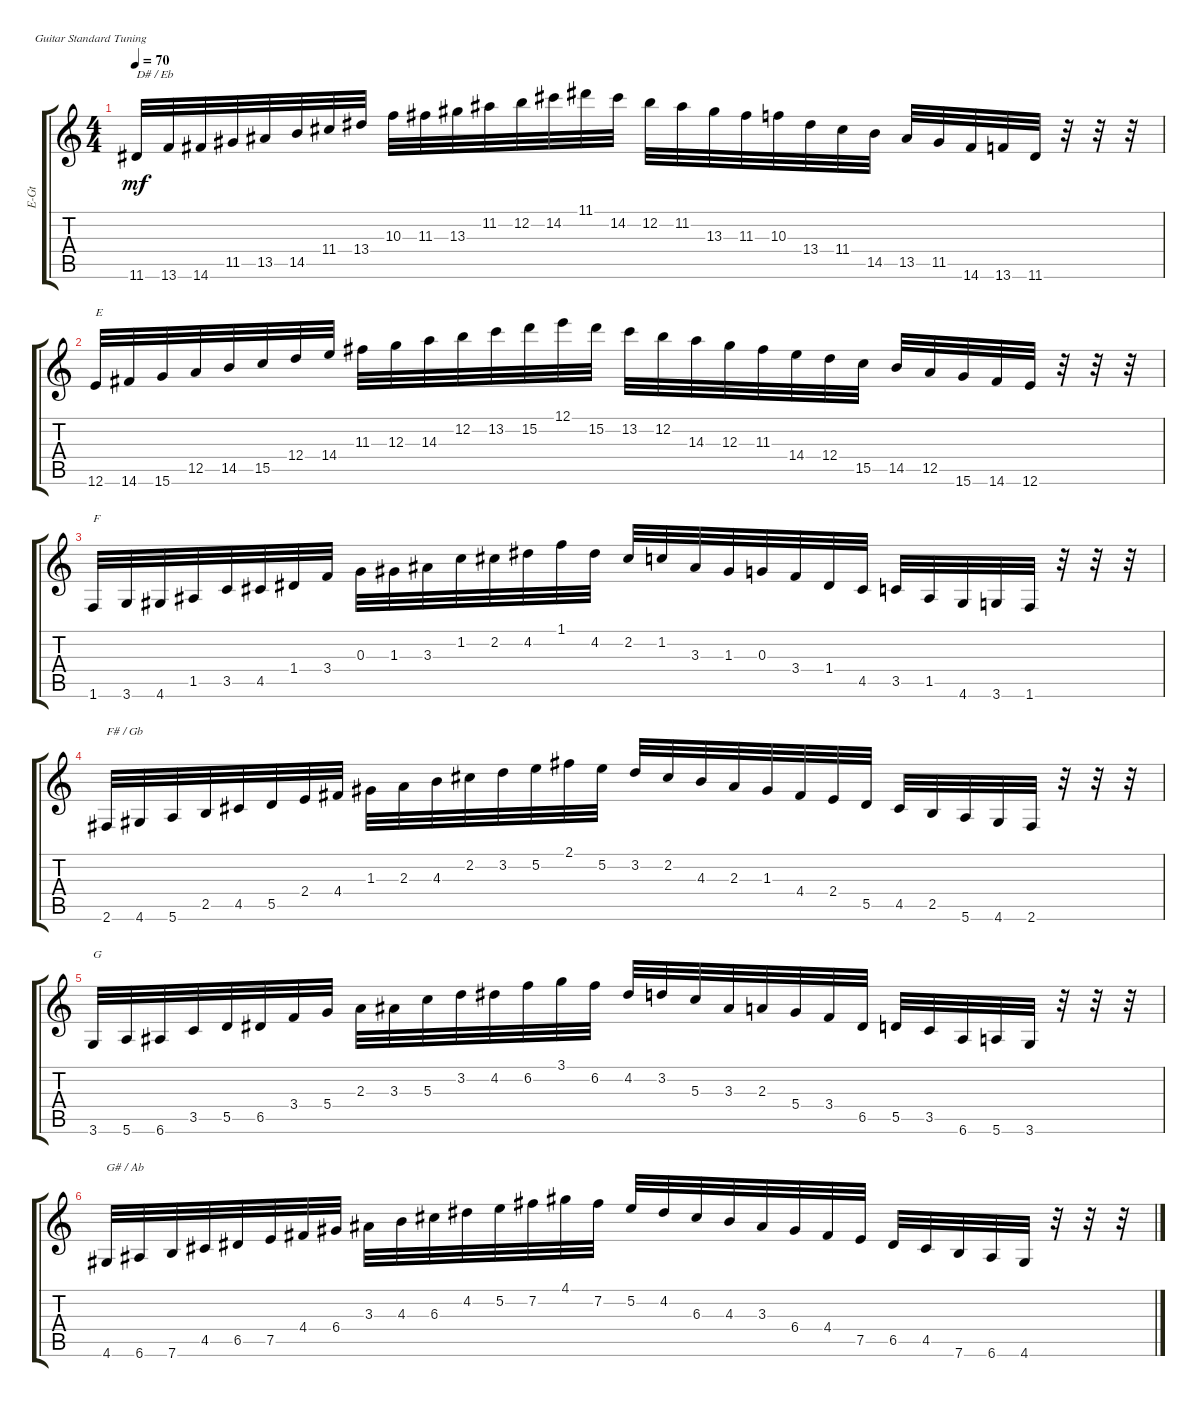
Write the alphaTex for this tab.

\defaultSystemsLayout 4
\bracketExtendMode groupsimilarinstruments
\otherSystemsTrackNameOrientation horizontal
\track ("Electric Guitar" "E-Gt") {instrument overdrivenguitar}
\staff {score tabs}
\tuning (E4 B3 G3 D3 A2 E2)
\ts (4 4)
\tempo 70
\clef g2
\ks c
11.6{acc #}.32{txt "D# / Eb" dy mf beam Up} 13.6.32{beam Up} 14.6{acc #}.32{beam Up} 11.5{acc #}.32{beam Up} 13.5{acc #}.32{beam Up} 14.5.32{beam Up} 11.4{acc #}.32{beam Up} 13.4{acc #}.32{beam Up} 10.3.32{beam Down} 11.3{acc #}.32{beam Down} 13.3{acc #}.32{beam Down} 11.2{acc #}.32{beam Down} 12.2.32{beam Down} 14.2{acc #}.32{beam Down} 11.1{acc #}.32{beam Down} 14.2{acc #}.32{beam Down} 12.2.32{beam Down} 11.2{acc #}.32{beam Down} 13.3{acc #}.32{beam Down} 11.3{acc #}.32{beam Down} 10.3.32{beam Down} 13.4{acc #}.32{beam Down} 11.4{acc #}.32{beam Down} 14.5.32{beam Down} 13.5{acc #}.32{beam Up} 11.5{acc #}.32{beam Up} 14.6{acc #}.32{beam Up} 13.6.32{beam Up} 11.6{acc #}.32{beam Up} r.32{beam Down} r.32{beam Down} r.32{beam Down} |
12.6.32{txt "E" beam Up} 14.6{acc #}.32{beam Up} 15.6.32{beam Up} 12.5.32{beam Up} 14.5.32{beam Up} 15.5.32{beam Up} 12.4.32{beam Up} 14.4.32{beam Up} 11.3{acc #}.32{beam Down} 12.3.32{beam Down} 14.3.32{beam Down} 12.2.32{beam Down} 13.2.32{beam Down} 15.2.32{beam Down} 12.1.32{beam Down} 15.2.32{beam Down} 13.2.32{beam Down} 12.2.32{beam Down} 14.3.32{beam Down} 12.3.32{beam Down} 11.3{acc #}.32{beam Down} 14.4.32{beam Down} 12.4.32{beam Down} 15.5.32{beam Down} 14.5.32{beam Up} 12.5.32{beam Up} 15.6.32{beam Up} 14.6{acc #}.32{beam Up} 12.6.32{beam Up} r.32{beam Down} r.32{beam Down} r.32{beam Down} |
1.6.32{txt "F" beam Up} 3.6.32{beam Up} 4.6{acc #}.32{beam Up} 1.5{acc #}.32{beam Up} 3.5.32{beam Up} 4.5{acc #}.32{beam Up} 1.4{acc #}.32{beam Up} 3.4.32{beam Up} 0.3.32{beam Down} 1.3{acc #}.32{beam Down} 3.3{acc #}.32{beam Down} 1.2.32{beam Down} 2.2{acc #}.32{beam Down} 4.2{acc #}.32{beam Down} 1.1.32{beam Down} 4.2{acc #}.32{beam Down} 2.2{acc #}.32{beam Up} 1.2.32{beam Up} 3.3{acc #}.32{beam Up} 1.3{acc #}.32{beam Up} 0.3.32{beam Up} 3.4.32{beam Up} 1.4{acc #}.32{beam Up} 4.5{acc #}.32{beam Up} 3.5.32{beam Up} 1.5{acc #}.32{beam Up} 4.6{acc #}.32{beam Up} 3.6.32{beam Up} 1.6.32{beam Up} r.32{beam Down} r.32{beam Down} r.32{beam Down} |
2.6{acc #}.32{txt "F# / Gb" beam Up} 4.6{acc #}.32{beam Up} 5.6.32{beam Up} 2.5.32{beam Up} 4.5{acc #}.32{beam Up} 5.5.32{beam Up} 2.4.32{beam Up} 4.4{acc #}.32{beam Up} 1.3{acc #}.32{beam Down} 2.3.32{beam Down} 4.3.32{beam Down} 2.2{acc #}.32{beam Down} 3.2.32{beam Down} 5.2.32{beam Down} 2.1{acc #}.32{beam Down} 5.2.32{beam Down} 3.2.32{beam Up} 2.2{acc #}.32{beam Up} 4.3.32{beam Up} 2.3.32{beam Up} 1.3{acc #}.32{beam Up} 4.4{acc #}.32{beam Up} 2.4.32{beam Up} 5.5.32{beam Up} 4.5{acc #}.32{beam Up} 2.5.32{beam Up} 5.6.32{beam Up} 4.6{acc #}.32{beam Up} 2.6{acc #}.32{beam Up} r.32{beam Down} r.32{beam Down} r.32{beam Down} |
3.6.32{txt "G" beam Up} 5.6.32{beam Up} 6.6{acc #}.32{beam Up} 3.5.32{beam Up} 5.5.32{beam Up} 6.5{acc #}.32{beam Up} 3.4.32{beam Up} 5.4.32{beam Up} 2.3.32{beam Down} 3.3{acc #}.32{beam Down} 5.3.32{beam Down} 3.2.32{beam Down} 4.2{acc #}.32{beam Down} 6.2.32{beam Down} 3.1.32{beam Down} 6.2.32{beam Down} 4.2{acc #}.32{beam Up} 3.2.32{beam Up} 5.3.32{beam Up} 3.3{acc #}.32{beam Up} 2.3.32{beam Up} 5.4.32{beam Up} 3.4.32{beam Up} 6.5{acc #}.32{beam Up} 5.5.32{beam Up} 3.5.32{beam Up} 6.6{acc #}.32{beam Up} 5.6.32{beam Up} 3.6.32{beam Up} r.32{beam Down} r.32{beam Down} r.32{beam Down} |
4.6{acc #}.32{txt "G# / Ab" beam Up} 6.6{acc #}.32{beam Up} 7.6.32{beam Up} 4.5{acc #}.32{beam Up} 6.5{acc #}.32{beam Up} 7.5.32{beam Up} 4.4{acc #}.32{beam Up} 6.4{acc #}.32{beam Up} 3.3{acc #}.32{beam Down} 4.3.32{beam Down} 6.3{acc #}.32{beam Down} 4.2{acc #}.32{beam Down} 5.2.32{beam Down} 7.2{acc #}.32{beam Down} 4.1{acc #}.32{beam Down} 7.2{acc #}.32{beam Down} 5.2.32{beam Up} 4.2{acc #}.32{beam Up} 6.3{acc #}.32{beam Up} 4.3.32{beam Up} 3.3{acc #}.32{beam Up} 6.4{acc #}.32{beam Up} 4.4{acc #}.32{beam Up} 7.5.32{beam Up} 6.5{acc #}.32{beam Up} 4.5{acc #}.32{beam Up} 7.6.32{beam Up} 6.6{acc #}.32{beam Up} 4.6{acc #}.32{beam Up} r.32{beam Down} r.32{beam Down} r.32{beam Down}
